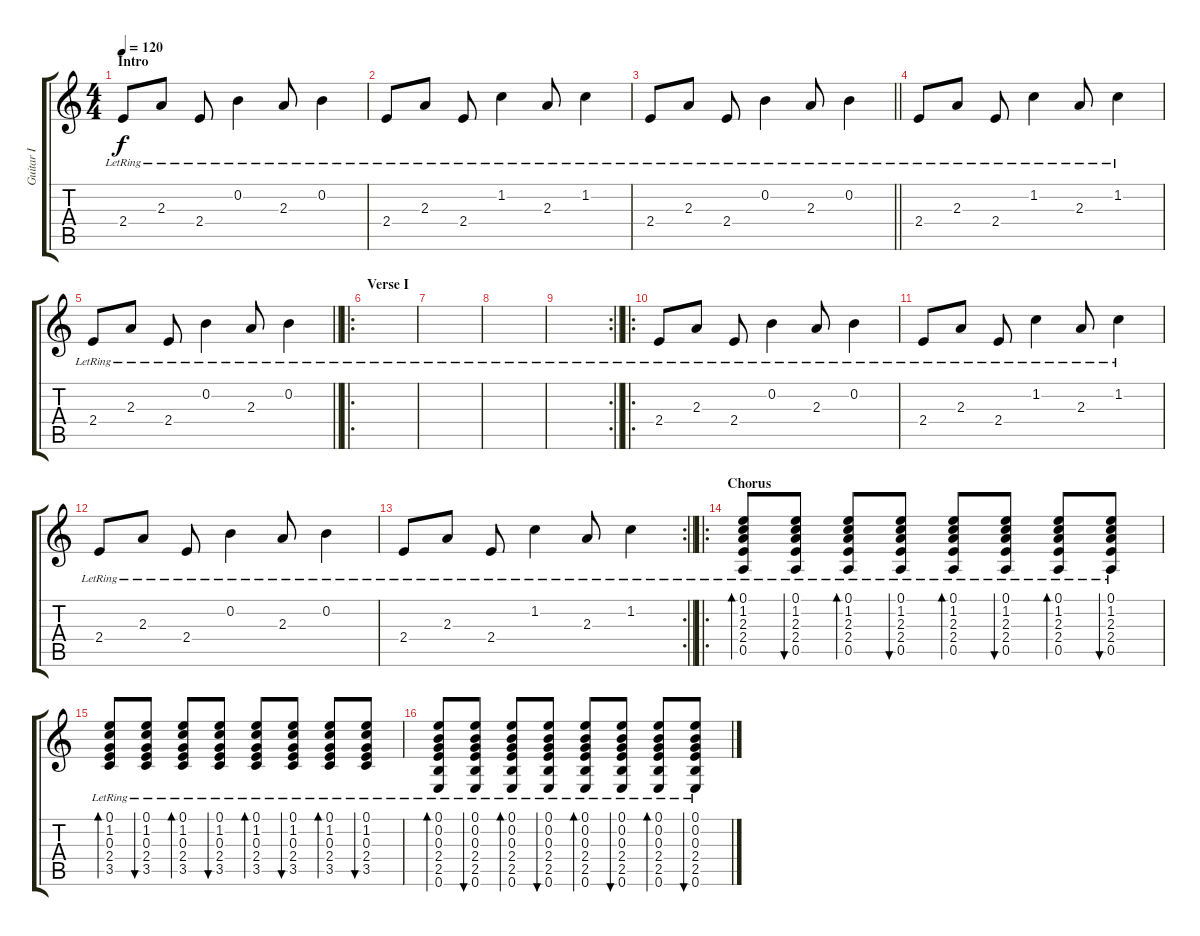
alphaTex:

\track ("Guitar I" "Guitar I") {instrument electricguitarclean}
\staff {score tabs}
\tuning (E4 B3 G3 D3 A2 E2) {hide}
\ts (4 4)
\section ("" "Intro")
\tempo 120
\clef g2
\ks c
2.4{lr}.8{dy f volume 11 instrument electricguitarclean} 2.3{lr}.8 2.4{lr}.8 0.2{lr}.4 2.3{lr}.8 0.2{lr}.4 |
2.4{lr}.8 2.3{lr}.8 2.4{lr}.8 1.2{lr}.4 2.3{lr}.8 1.2{lr}.4 |
\barLineRight lightlight
2.4{lr}.8 2.3{lr}.8 2.4{lr}.8 0.2{lr}.4 2.3{lr}.8 0.2{lr}.4 |
\section ("" "")
2.4{lr}.8 2.3{lr}.8 2.4{lr}.8 1.2{lr}.4 2.3{lr}.8 1.2{lr}.4 |
\barLineRight lightlight
2.4{lr}.8 2.3{lr}.8 2.4{lr}.8 0.2{lr}.4 2.3{lr}.8 0.2{lr}.4 |
\ro
\section ("" "Verse I")
|
|
|
\rc 2
\barLineRight lightlight
|
\ro
\section ("" "")
2.4{lr}.8 2.3{lr}.8 2.4{lr}.8 0.2{lr}.4 2.3{lr}.8 0.2{lr}.4 |
2.4{lr}.8 2.3{lr}.8 2.4{lr}.8 1.2{lr}.4 2.3{lr}.8 1.2{lr}.4 |
2.4{lr}.8 2.3{lr}.8 2.4{lr}.8 0.2{lr}.4 2.3{lr}.8 0.2{lr}.4 |
\rc 2
\barLineRight lightlight
2.4{lr}.8 2.3{lr}.8 2.4{lr}.8 1.2{lr}.4 2.3{lr}.8 1.2{lr}.4 |
\ro
\section ("" "Chorus")
(0.1{lr} 1.2{lr} 2.3{lr} 2.4{lr} 0.5{lr}).8{bd 60} (0.1{lr} 1.2{lr} 2.3{lr} 2.4{lr} 0.5{lr}).8{bu 60} (0.1{lr} 1.2{lr} 2.3{lr} 2.4{lr} 0.5{lr}).8{bd 60} (0.1{lr} 1.2{lr} 2.3{lr} 2.4{lr} 0.5{lr}).8{bu 60} (0.1{lr} 1.2{lr} 2.3{lr} 2.4{lr} 0.5{lr}).8{bd 60} (0.1{lr} 1.2{lr} 2.3{lr} 2.4{lr} 0.5{lr}).8{bu 60} (0.1{lr} 1.2{lr} 2.3{lr} 2.4{lr} 0.5{lr}).8{bd 60} (0.1{lr} 1.2{lr} 2.3{lr} 2.4{lr} 0.5{lr}).8{bu 60} |
(0.1{lr} 1.2{lr} 0.3{lr} 2.4{lr} 3.5{lr}).8{bd 60} (0.1{lr} 1.2{lr} 0.3{lr} 2.4{lr} 3.5{lr}).8{bu 60} (0.1{lr} 1.2{lr} 0.3{lr} 2.4{lr} 3.5{lr}).8{bd 60} (0.1{lr} 1.2{lr} 0.3{lr} 2.4{lr} 3.5{lr}).8{bu 60} (0.1{lr} 1.2{lr} 0.3{lr} 2.4{lr} 3.5{lr}).8{bd 60} (0.1{lr} 1.2{lr} 0.3{lr} 2.4{lr} 3.5{lr}).8{bu 60} (0.1{lr} 1.2{lr} 0.3{lr} 2.4{lr} 3.5{lr}).8{bd 60} (0.1{lr} 1.2{lr} 0.3{lr} 2.4{lr} 3.5{lr}).8{bu 60} |
(0.1{lr} 0.2{lr} 0.3{lr} 2.4{lr} 2.5{lr} 0.6{lr}).8{bd 60} (0.1{lr} 0.2{lr} 0.3{lr} 2.4{lr} 2.5{lr} 0.6{lr}).8{bu 60} (0.1{lr} 0.2{lr} 0.3{lr} 2.4{lr} 2.5{lr} 0.6{lr}).8{bd 60} (0.1{lr} 0.2{lr} 0.3{lr} 2.4{lr} 2.5{lr} 0.6{lr}).8{bu 60} (0.1{lr} 0.2{lr} 0.3{lr} 2.4{lr} 2.5{lr} 0.6{lr}).8{bd 60} (0.1{lr} 0.2{lr} 0.3{lr} 2.4{lr} 2.5{lr} 0.6{lr}).8{bu 60} (0.1{lr} 0.2{lr} 0.3{lr} 2.4{lr} 2.5{lr} 0.6{lr}).8{bd 60} (0.1{lr} 0.2{lr} 0.3{lr} 2.4{lr} 2.5{lr} 0.6{lr}).8{bu 60}
